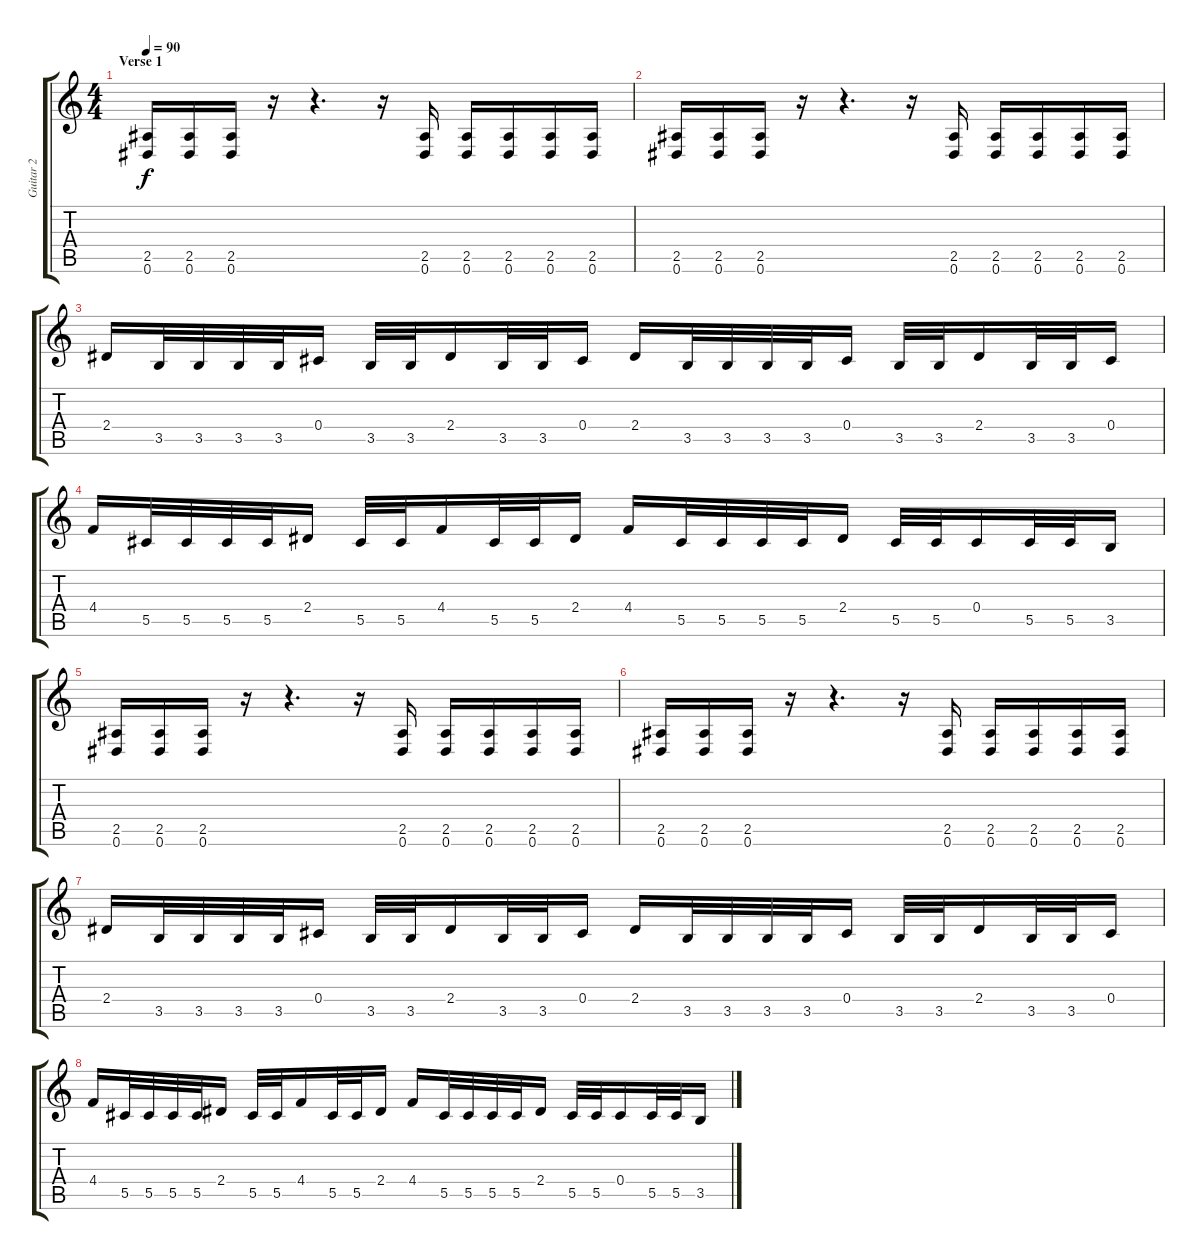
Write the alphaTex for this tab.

\track ("Guitar 2" "Guitar 2") {instrument distortionguitar}
\staff {score tabs}
\tuning (Eb4 Bb3 Gb3 Db3 Ab2 Eb2) {hide}
\ts (4 4)
\section ("" "Verse 1")
\tempo 90
\clef g2
\ks c
(2.5 0.6).16{dy f} (2.5 0.6).16 (2.5 0.6).16 r.16 r.4{d} r.16 (2.5 0.6).16 (2.5 0.6).16 (2.5 0.6).16 (2.5 0.6).16 (2.5 0.6).16 |
(2.5 0.6).16 (2.5 0.6).16 (2.5 0.6).16 r.16 r.4{d} r.16 (2.5 0.6).16 (2.5 0.6).16 (2.5 0.6).16 (2.5 0.6).16 (2.5 0.6).16 |
2.4.16 3.5.32 3.5.32 3.5.32 3.5.32 0.4.16 3.5.32 3.5.32 2.4.16 3.5.32 3.5.32 0.4.16 2.4.16 3.5.32 3.5.32 3.5.32 3.5.32 0.4.16 3.5.32 3.5.32 2.4.16 3.5.32 3.5.32 0.4.16 |
4.4.16 5.5.32 5.5.32 5.5.32 5.5.32 2.4.16 5.5.32 5.5.32 4.4.16 5.5.32 5.5.32 2.4.16 4.4.16 5.5.32 5.5.32 5.5.32 5.5.32 2.4.16 5.5.32 5.5.32 0.4.16 5.5.32 5.5.32 3.5.16 |
(2.5 0.6).16 (2.5 0.6).16 (2.5 0.6).16 r.16 r.4{d} r.16 (2.5 0.6).16 (2.5 0.6).16 (2.5 0.6).16 (2.5 0.6).16 (2.5 0.6).16 |
(2.5 0.6).16 (2.5 0.6).16 (2.5 0.6).16 r.16 r.4{d} r.16 (2.5 0.6).16 (2.5 0.6).16 (2.5 0.6).16 (2.5 0.6).16 (2.5 0.6).16 |
2.4.16 3.5.32 3.5.32 3.5.32 3.5.32 0.4.16 3.5.32 3.5.32 2.4.16 3.5.32 3.5.32 0.4.16 2.4.16 3.5.32 3.5.32 3.5.32 3.5.32 0.4.16 3.5.32 3.5.32 2.4.16 3.5.32 3.5.32 0.4.16 |
4.4.16 5.5.32 5.5.32 5.5.32 5.5.32 2.4.16 5.5.32 5.5.32 4.4.16 5.5.32 5.5.32 2.4.16 4.4.16 5.5.32 5.5.32 5.5.32 5.5.32 2.4.16 5.5.32 5.5.32 0.4.16 5.5.32 5.5.32 3.5.16
